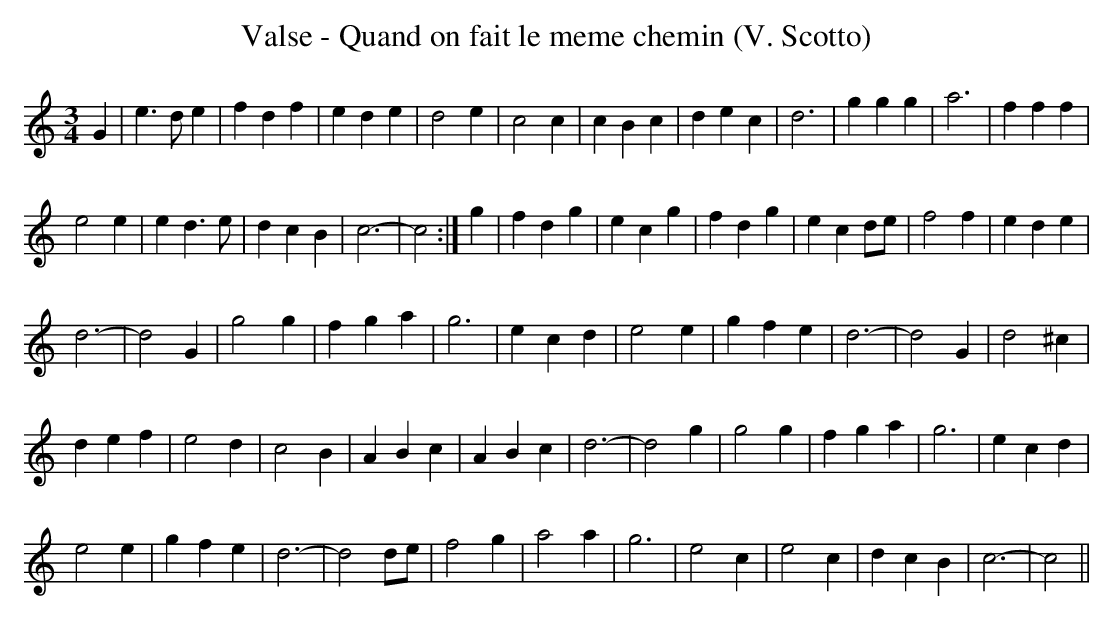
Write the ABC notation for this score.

X:1
T:Valse - Quand on fait le meme chemin (V. Scotto)
M:3/4
L:1/4
K:C
G|e>de|fdf|ede|d2e|c2c|\
cBc|dec|d3|ggg|a3|fff|
e2e|ed>e|dcB|c3-|c2:|\
g|fdg|ecg|fdg|ecd/e/|f2f|ede|
d3-|d2G|g2g|fga|g3|ecd|\
e2e|gfe|d3-|d2G|d2^c|
def|e2d|c2B|ABc|ABc|\
d3-|d2g|g2g|fga|g3|ecd|
e2e|gfe|d3-|d2d/e/|f2g|\
a2a|g3|e2c|e2c|dcB|c3-|c2||
